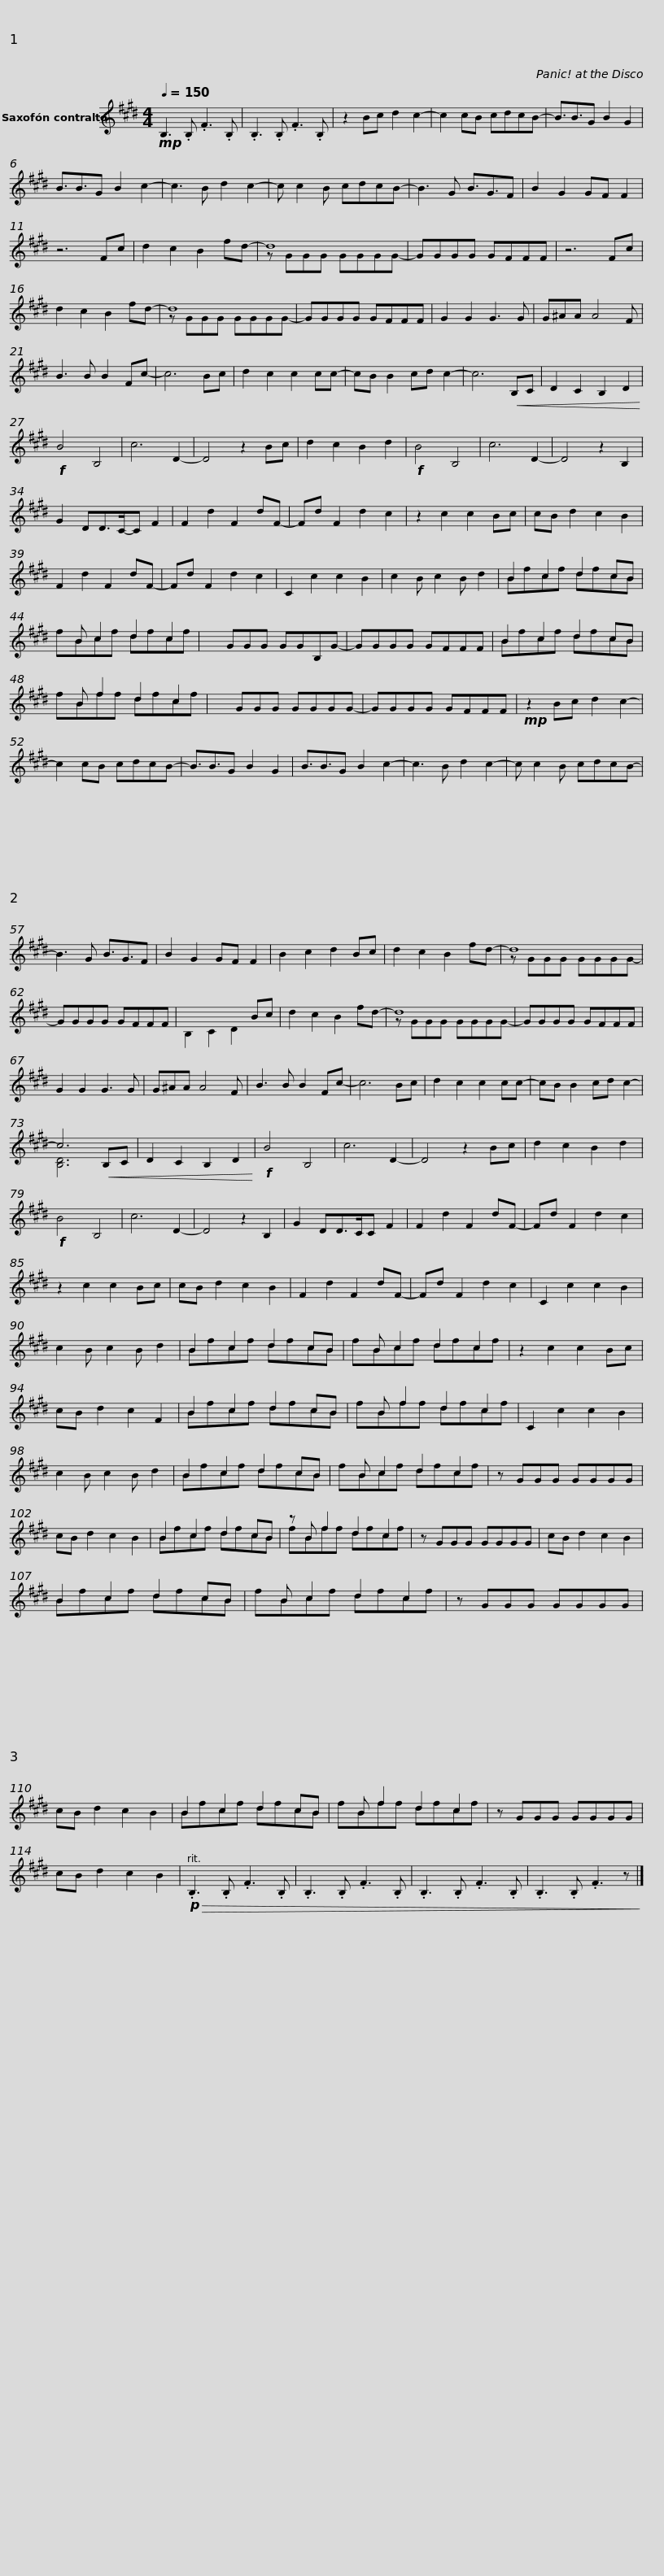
X:1
%%score ( 1 2 3 )
L:1/8
Q:1/4=150
M:4/4
I:linebreak $
K:none
V:1 treble transpose=-9
V:2 treble transpose="-9 "
V:3 treble transpose="-9 "
V:1
[K:E]!mp! B,3 .B, .F3 .B, | .B,3 .B, .F3 .B, | z2 Bc d2 c2- | c2 cB cdcB- | B3/2B3/2G B2 G2 | %5
 B3/2B3/2G B2 c2- | c3 B d2 c2- |$ c c2 B cdcB- | B3 G B3/2G3/2F | B2 G2 GF F2 | %10
 z6 Fc | d2 c2 B2 fd- | d8 | x8 |$ z6 Fc | %15
 d2 c2 B2 fd- | d8 | x6 x x | G2 G2 G3 G | G^AA A4 F | %20
 B3 B B2 Fc- |$ c6 Bc | d2 c2 c2 cc- | cB B2 cd c2- | c6!<(! B,C | %25
 D2 C2 B,2 D2!<)! |!f! B4 B,4 | c6 D2- | D4 z2 Bc | d2 c2 B2 d2 | %30
!f! B4 B,4 |$ c6 D2- | D4 z2 B,2 | G2 DD>C-C F2 | F2 d2 F2 dF- | %35
 Fd F2 d2 c2 | z2 c2 c2 Bc | cB d2 c2 B2 | F2 d2 F2 dF- |$ Fd F2 d2 c2 | %40
 C2 c2 c2 B2 | c2 B c2 B d2 | B2 c2 d2 cB | x B c2 d2 c2 | x8 |$ %45
 x8 | B2 c2 d2 cB | x B f2 d2 c2 | x8 | x8 |$ %50
!mp! z2 Bc d2 c2- | c2 cB cdcB- | B3/2B3/2G B2 G2 | B3/2B3/2G B2 c2- | c3 B d2 c2- | %55
 c c2 B cdcB- | B3 G B3/2G3/2F |$ B2 G2 GF F2 | x6 Bc | d2 c2 B2 fd- | %60
 d8 | x8 | x6 Bc | d2 c2 B2 fd- |$ d8 | %65
 x8 | G2 G2 G3 G | G^AA A4 F | B3 B B2 Fc- | c6 Bc | %70
 d2 c2 c2 cc- |$ cB B2 cd c2- | c6!<(! B,C | D2 C2 B,2 D2!<)! |!f! B4 B,4 | %75
 c6 D2- | D4 z2 Bc | d2 c2 B2 d2 |!f! B4 B,4 | c6 D2- | %80
 D4 z2 B,2 |$ G2 DD>CC F2 | F2 d2 F2 dF- | Fd F2 d2 c2 | z2 c2 c2 Bc | %85
 cB d2 c2 B2 | F2 d2 F2 dF- | Fd F2 d2 c2 | C2 c2 c2 B2 |$ c2 B c2 B d2 | %90
 B2 c2 d2 cB | x B c2 d2 c2 | z2 c2 c2 Bc | cB d2 c2 F2 | B2 c2 d2 cB |$ %95
 x B f2 d2 c2 | C2 c2 c2 B2 | c2 B c2 B d2 | B2 c2 d2 cB | x B c2 d2 c2 | %100
 x8 |$ cB d2 c2 B2 | B2 c2 d2 cB | z B f2 d2 c2 | x8 | %105
 cB d2 c2 B2 | B2 c2 d2 cB |$ x B c2 d2 c2 | x8 | cB d2 c2 B2 | %110
 B2 c2 d2 cB | x B f2 d2 c2 |$ x8 | cB d2 c2 B2 |!p!!>(! .B,3 .B, .F3 .B, | %115
 .B,3 .B, .F3 .B, | .B,3 .B, .F3 .B, | .B,3 .B, .F3 z!>)! |] %118
V:2
[K:E] x8 | x8 | x8 | x8 | x8 | %5
 x8 | x8 |$ x8 | x8 | x8 | %10
 x8 | x8 | z GGG GGGG- | GGGG GFFF |$ x8 | %15
 x8 | z GGG GGGG- | GGGG GFFF | x8 | x8 | %20
 x8 |$ x8 | x8 | x8 | x8 | %25
 x8 | x8 | x8 | x8 | x8 | %30
 x8 |$ x8 | x8 | x8 | x8 | %35
 x8 | x8 | x8 | x8 |$ x8 | %40
 x8 | x8 | x8 | x8 | x GGG GGB,G- |$ %45
 GGGG GFFF | x8 | x8 | x GGG GGGG- | GGGG GFFF |$ %50
 x8 | x8 | x8 | x8 | x8 | %55
 x8 | x8 |$ x8 | B2 c2 d2 x2 | x8 | %60
 z GGG GGGG- | GGGG GFFF | B,2 C2 D2 x2 | x8 |$ z GGG GGGG- | %65
 GGGG GFFF | x8 | x8 | x8 | x8 | %70
 x8 |$ x8 | [B,D]6 x2 | x8 | x8 | %75
 x8 | x8 | x8 | x8 | x8 | %80
 x8 |$ x8 | x8 | x8 | x8 | %85
 x8 | x8 | x8 | x8 |$ x8 | %90
 x8 | x8 | x8 | x8 | x8 |$ %95
 x8 | x8 | x8 | x8 | x8 | %100
 z GGG GGGG |$ x8 | x8 | x8 | z GGG GGGG | %105
 x8 | x8 |$ x8 | z GGG GGGG | x8 | %110
 x8 | x8 |$ z GGG GGGG | x8 | x8 | %115
 x8 | x8 | x8 |] %118
V:3
[K:E] x8 | x8 | x8 | x8 | x8 | %5
 x8 | x8 |$ x8 | x8 | x8 | %10
 x8 | x8 | x8 | x8 |$ x8 | %15
 x8 | x8 | x8 | x8 | x8 | %20
 x8 |$ x8 | x8 | x8 | x8 | %25
 x8 | x8 | x8 | x8 | x8 | %30
 x8 |$ x8 | x8 | x8 | x8 | %35
 x8 | x8 | x8 | x8 |$ x8 | %40
 x8 | x8 | Bfcf dfcB | fBcf dfcf | x8 |$ %45
 x8 | Bfcf dfcB | fBff dfcf | x8 | x8 |$ %50
 x8 | x8 | x8 | x8 | x8 | %55
 x8 | x8 |$ x8 | x8 | x8 | %60
 x8 | x8 | x8 | x8 |$ x8 | %65
 x8 | x8 | x8 | x8 | x8 | %70
 x8 |$ x8 | x8 | x8 | x8 | %75
 x8 | x8 | x8 | x8 | x8 | %80
 x8 |$ x8 | x8 | x8 | x8 | %85
 x8 | x8 | x8 | x8 |$ x8 | %90
 Bfcf dfcB | fBcf dfcf | x8 | x8 | Bfcf dfcB |$ %95
 fBff dfcf | x8 | x8 | Bfcf dfcB | fBcf dfcf | %100
 x8 |$ x8 | Bfcf dfcB | fBff dfcf | x8 | %105
 x8 | Bfcf dfcB |$ fBcf dfcf | x8 | x8 | %110
 Bfcf dfcB | fBff dfcf |$ x8 | x8 | x8 | %115
 x8 | x8 | x8 |] %118
